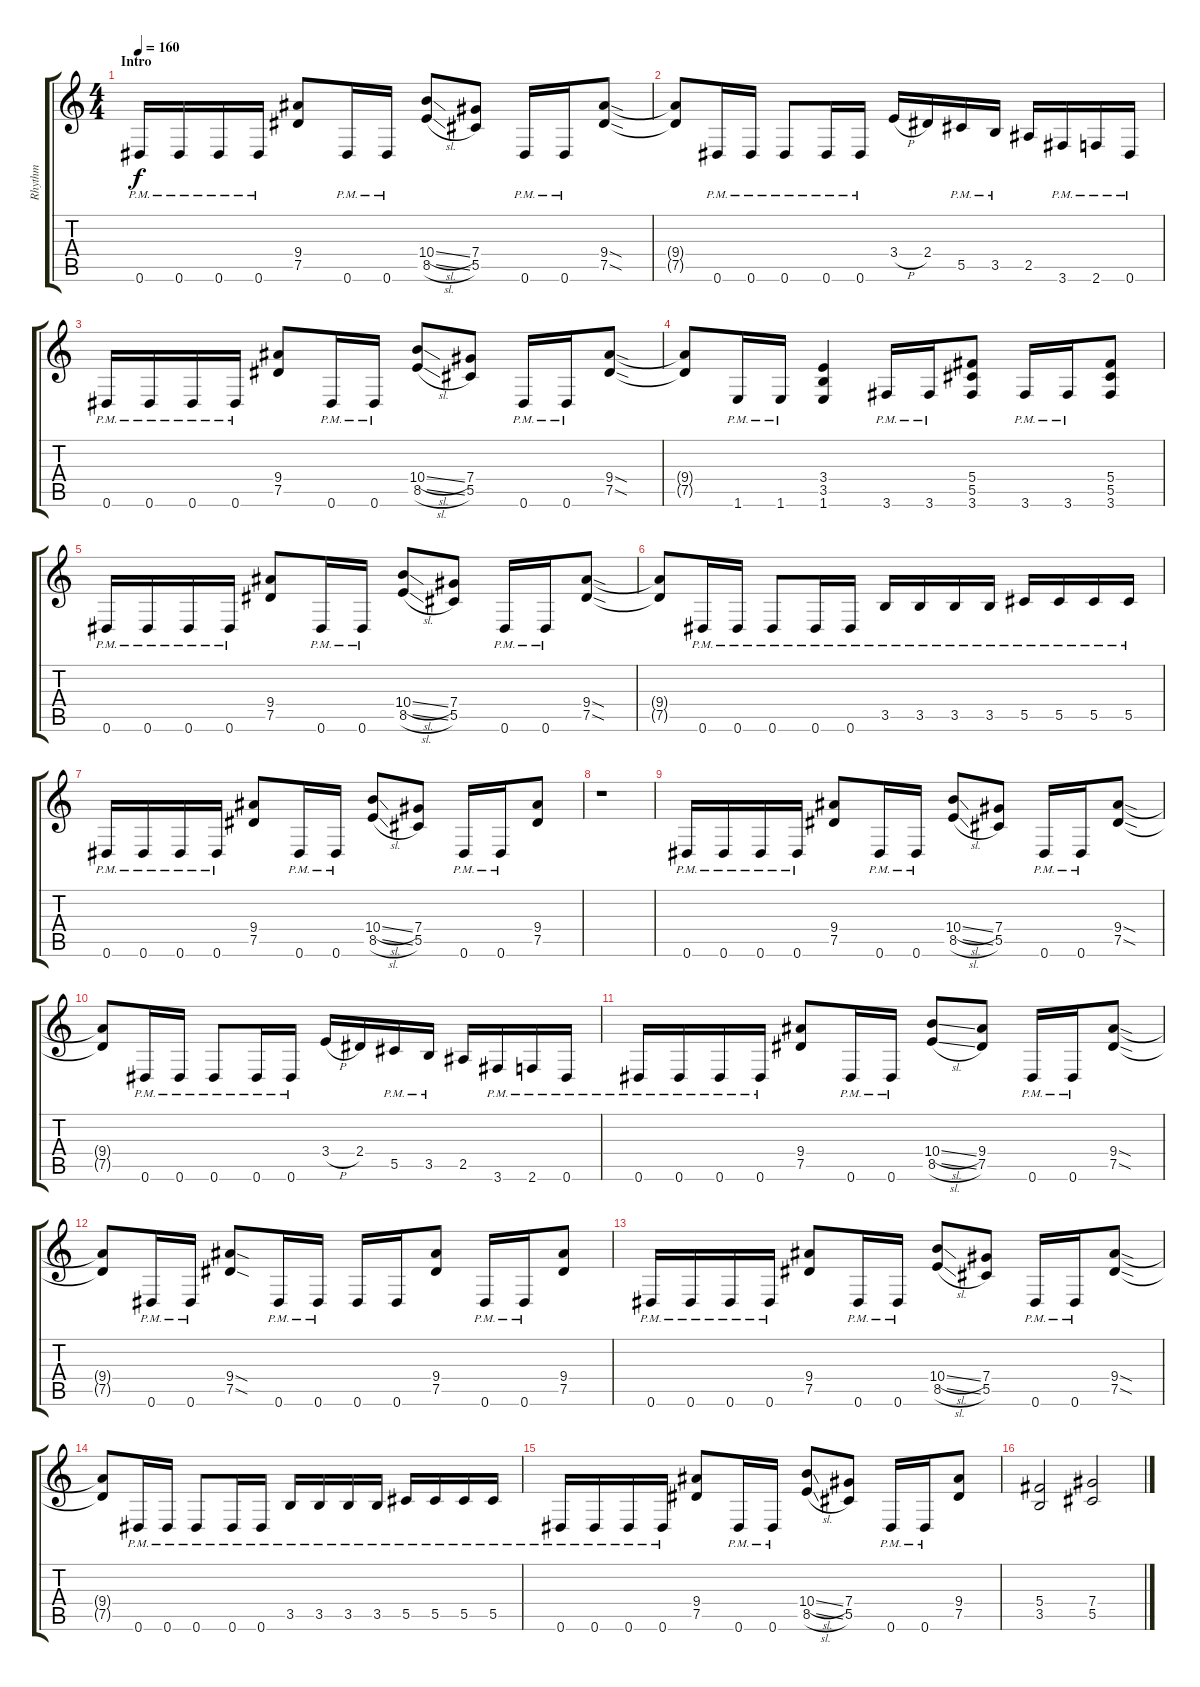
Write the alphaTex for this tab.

\track ("Rhythm" "Rhythm") {instrument distortionguitar}
\staff {score tabs}
\tuning (Eb4 Bb3 Gb3 Db3 Ab2 Eb2) {hide}
\ts (4 4)
\section ("" "Intro")
\tempo 160
\clef g2
\ks c
0.6{pm}.16{dy f instrument distortionguitar} 0.6{pm}.16 0.6{pm}.16 0.6{pm}.16 (9.4 7.5).8 0.6{pm}.16 0.6{pm}.16 (10.4{sl} 8.5{sl}).8 (7.4 5.5).8 0.6{pm}.16 0.6{pm}.16 (9.4{sod} 7.5{sod}).8 |
(9.4{t} 7.5{t}).8 0.6{pm}.16 0.6{pm}.16 0.6{pm}.8 0.6{pm}.16 0.6{pm}.16 3.4{h}.16 2.4.16 5.5{pm}.16 3.5{pm}.16 2.5.16 3.6{pm}.16 2.6{pm}.16 0.6{pm}.16 |
0.6{pm}.16 0.6{pm}.16 0.6{pm}.16 0.6{pm}.16 (9.4 7.5).8 0.6{pm}.16 0.6{pm}.16 (10.4{sl} 8.5{sl}).8 (7.4 5.5).8 0.6{pm}.16 0.6{pm}.16 (9.4{sod} 7.5{sod}).8 |
(9.4{t} 7.5{t}).8 1.6{pm}.16 1.6{pm}.16 (3.4 3.5 1.6).4 3.6{pm}.16 3.6{pm}.16 (5.4 5.5 3.6).8 3.6{pm}.16 3.6{pm}.16 (5.4 5.5 3.6).8 |
0.6{pm}.16 0.6{pm}.16 0.6{pm}.16 0.6{pm}.16 (9.4 7.5).8 0.6{pm}.16 0.6{pm}.16 (10.4{sl} 8.5{sl}).8 (7.4 5.5).8 0.6{pm}.16 0.6{pm}.16 (9.4{sod} 7.5{sod}).8 |
(9.4{t} 7.5{t}).8 0.6{pm}.16 0.6{pm}.16 0.6{pm}.8 0.6{pm}.16 0.6{pm}.16 3.5{pm}.16 3.5{pm}.16 3.5{pm}.16 3.5{pm}.16 5.5{pm}.16 5.5{pm}.16 5.5{pm}.16 5.5{pm}.16 |
0.6{pm}.16 0.6{pm}.16 0.6{pm}.16 0.6{pm}.16 (9.4 7.5).8 0.6{pm}.16 0.6{pm}.16 (10.4{sl} 8.5{sl}).8 (7.4 5.5).8 0.6{pm}.16 0.6{pm}.16 (9.4 7.5).8 |
r.1 |
0.6{pm}.16 0.6{pm}.16 0.6{pm}.16 0.6{pm}.16 (9.4 7.5).8 0.6{pm}.16 0.6{pm}.16 (10.4{sl} 8.5{sl}).8 (7.4 5.5).8 0.6{pm}.16 0.6{pm}.16 (9.4{sod} 7.5{sod}).8 |
(9.4{t} 7.5{t}).8 0.6{pm}.16 0.6{pm}.16 0.6{pm}.8 0.6{pm}.16 0.6{pm}.16 3.4{h}.16 2.4.16 5.5{pm}.16 3.5{pm}.16 2.5.16 3.6{pm}.16 2.6{pm}.16 0.6{pm}.16 |
0.6{pm}.16 0.6{pm}.16 0.6{pm}.16 0.6{pm}.16 (9.4 7.5).8 0.6{pm}.16 0.6{pm}.16 (10.4{sl} 8.5{sl}).8 (9.4 7.5).8 0.6{pm}.16 0.6{pm}.16 (9.4{sod} 7.5{sod}).8 |
(9.4{t} 7.5{t}).8 0.6{pm}.16 0.6{pm}.16 (9.4{sod} 7.5{sod}).8 0.6{pm}.16 0.6{pm}.16 0.6.16 0.6.16 (9.4 7.5).8 0.6{pm}.16 0.6{pm}.16 (9.4 7.5).8 |
0.6{pm}.16 0.6{pm}.16 0.6{pm}.16 0.6{pm}.16 (9.4 7.5).8 0.6{pm}.16 0.6{pm}.16 (10.4{sl} 8.5{sl}).8 (7.4 5.5).8 0.6{pm}.16 0.6{pm}.16 (9.4{sod} 7.5{sod}).8 |
(9.4{t} 7.5{t}).8 0.6{pm}.16 0.6{pm}.16 0.6{pm}.8 0.6{pm}.16 0.6{pm}.16 3.5{pm}.16 3.5{pm}.16 3.5{pm}.16 3.5{pm}.16 5.5{pm}.16 5.5{pm}.16 5.5{pm}.16 5.5{pm}.16 |
0.6{pm}.16 0.6{pm}.16 0.6{pm}.16 0.6{pm}.16 (9.4 7.5).8 0.6{pm}.16 0.6{pm}.16 (10.4{sl} 8.5{sl}).8 (7.4 5.5).8 0.6{pm}.16 0.6{pm}.16 (9.4 7.5).8 |
(5.4 3.5).2 (7.4 5.5).2
